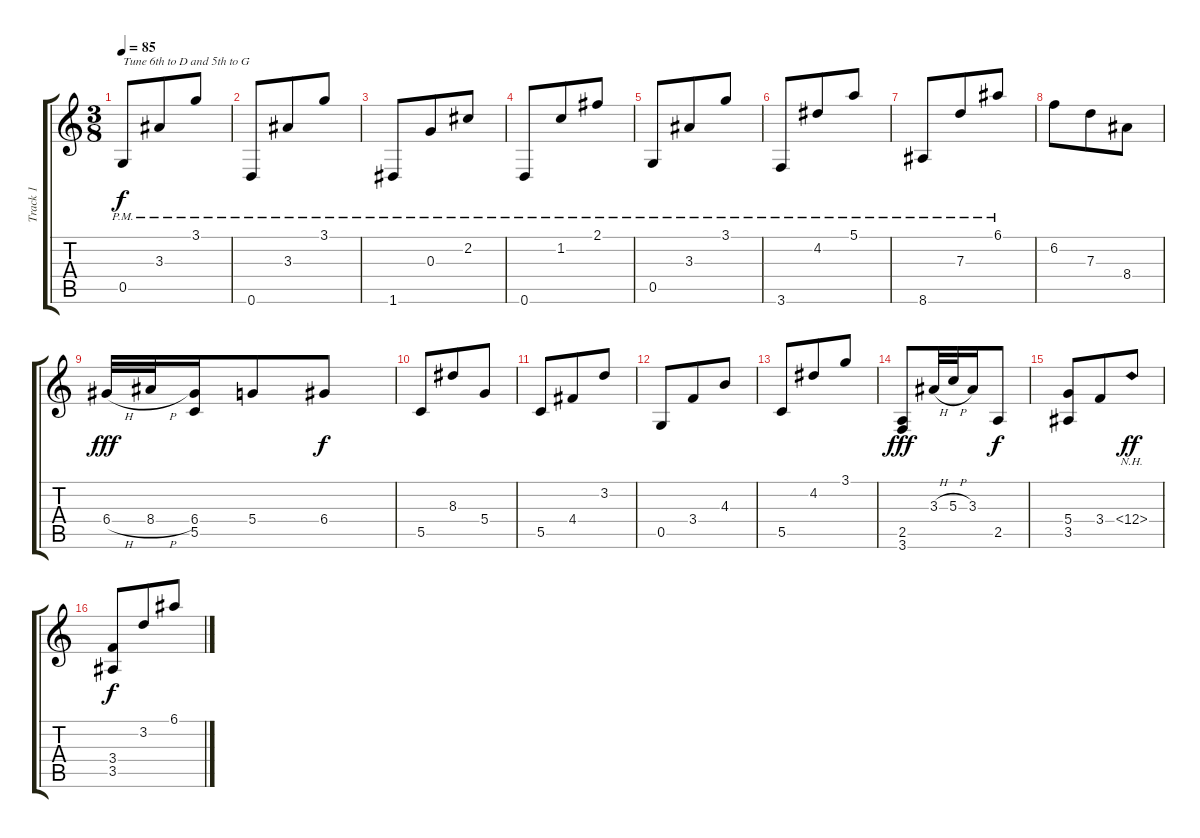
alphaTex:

\track ("Track 1" "Track 1") {instrument acousticguitarnylon}
\staff {score tabs}
\tuning (E4 B3 G3 D3 G2 D2) {hide}
\ts (3 8)
\tempo 85
\clef g2
\ks c
0.5{pm}.8{txt "Tune 6th to D and 5th to G" dy f instrument acousticguitarnylon} 3.3{pm}.8 3.1{pm}.8 |
0.6{pm}.8 3.3{pm}.8 3.1{pm}.8 |
1.6{pm}.8 0.3{pm}.8 2.2{pm}.8 |
0.6{pm}.8 1.2{pm}.8 2.1{pm}.8 |
0.5{pm}.8 3.3{pm}.8 3.1{pm}.8 |
3.6{pm}.8 4.2{pm}.8 5.1{pm}.8 |
8.6{pm}.8 7.3{pm}.8 6.1{pm}.8 |
6.2.8 7.3.8 8.4.8 |
6.4{h}.32{dy fff} 8.4{h}.32 (6.4 5.5).16 5.4.8 6.4.8{dy f} |
5.5.8 8.3.8 5.4.8 |
5.5.8 4.4.8 3.2.8 |
0.5.8 3.4.8 4.3.8 |
5.5.8 4.2.8 3.1.8 |
(2.5 3.6).8{dy fff} 3.3{h}.32 5.3{h}.32 3.3.16 2.5.8{dy f} |
(5.4 3.5).8 3.4.8 12.4{nh}.8{dy ff} |
(3.4 3.5).8{dy f} 3.2.8 6.1.8
